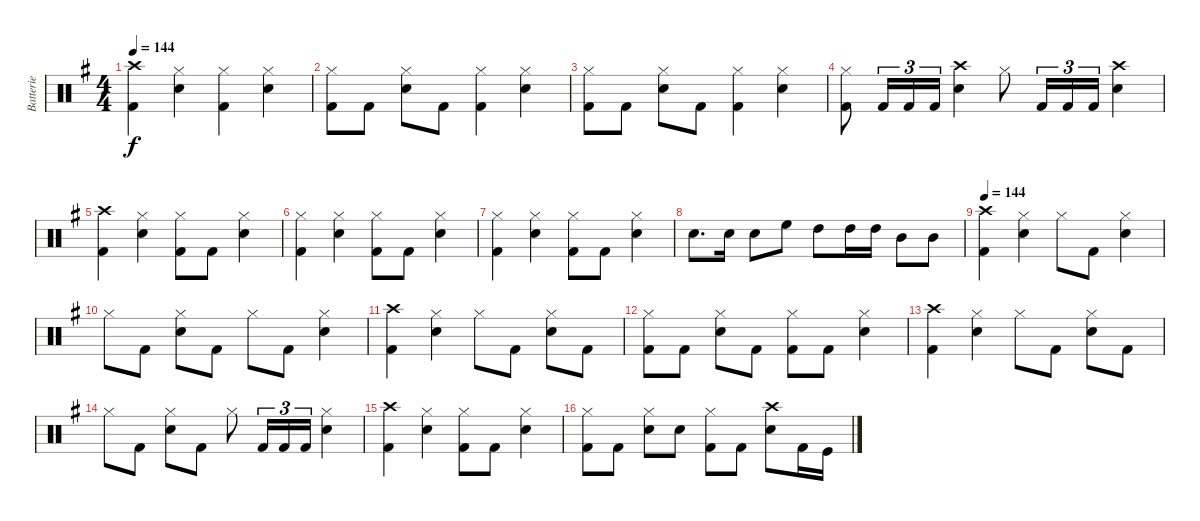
\track ("Batterie" "Batterie") {instrument percussion}
\staff {score}
\articulation defaults
\ts (4 4)
\tempo 144
\clef neutral
\ks g
("Crash high (hit)" "Kick (hit) 2").4{dy f} ("Hi-Hat (closed)" "Snare (hit) 2").4 ("Hi-Hat (closed)" "Kick (hit) 2").4 ("Hi-Hat (closed)" "Snare (hit) 2").4 |
("Hi-Hat (closed)" "Kick (hit) 2").8 "Kick (hit) 2".8 ("Hi-Hat (closed)" "Snare (hit) 2").8 "Kick (hit) 2".8 ("Hi-Hat (closed)" "Kick (hit) 2").4 ("Hi-Hat (closed)" "Snare (hit) 2").4 |
("Hi-Hat (closed)" "Kick (hit) 2").8 "Kick (hit) 2".8 ("Hi-Hat (closed)" "Snare (hit) 2").8 "Kick (hit) 2".8 ("Hi-Hat (closed)" "Kick (hit) 2").4 ("Hi-Hat (closed)" "Snare (hit) 2").4 |
("Hi-Hat (closed)" "Kick (hit) 2").8 "Kick (hit) 2".16{tu (3 2)} "Kick (hit) 2".16{tu (3 2)} "Kick (hit) 2".16{tu (3 2)} ("Crash high (hit)" "Snare (hit) 2").4 "Hi-Hat (closed)".8 "Kick (hit) 2".16{tu (3 2)} "Kick (hit) 2".16{tu (3 2)} "Kick (hit) 2".16{tu (3 2)} ("Crash high (hit)" "Snare (hit) 2").4 |
("Crash high (hit)" "Kick (hit) 2").4 ("Hi-Hat (closed)" "Snare (hit) 2").4 ("Hi-Hat (closed)" "Kick (hit) 2").8 "Kick (hit) 2".8 ("Hi-Hat (closed)" "Snare (hit) 2").4 |
("Hi-Hat (closed)" "Kick (hit) 2").4 ("Hi-Hat (closed)" "Snare (hit) 2").4 ("Hi-Hat (closed)" "Kick (hit) 2").8 "Kick (hit) 2".8 ("Hi-Hat (closed)" "Snare (hit) 2").4 |
("Hi-Hat (closed)" "Kick (hit) 2").4 ("Hi-Hat (closed)" "Snare (hit) 2").4 ("Hi-Hat (closed)" "Kick (hit) 2").8 "Kick (hit) 2".8 ("Hi-Hat (closed)" "Snare (hit) 2").4 |
"Snare (hit) 2".8{d} "Snare (hit) 2".16 "Snare (hit) 2".8 "High Floor Tom (hit)".8 "High Tom (hit)".8 "High Tom (hit)".16 "High Tom (hit)".16 "Mid Tom (hit)".8 "Mid Tom (hit)".8 |
\tempo 144
("Crash high (hit)" "Kick (hit) 2").4 ("Hi-Hat (closed)" "Snare (hit) 2").4 "Hi-Hat (closed)".8 "Kick (hit) 2".8 ("Hi-Hat (closed)" "Snare (hit) 2").4 |
"Hi-Hat (closed)".8 "Kick (hit) 2".8 ("Hi-Hat (closed)" "Snare (hit) 2").8 "Kick (hit) 2".8 "Hi-Hat (closed)".8 "Kick (hit) 2".8 ("Hi-Hat (closed)" "Snare (hit) 2").4 |
("Crash high (hit)" "Kick (hit) 2").4 ("Hi-Hat (closed)" "Snare (hit) 2").4 "Hi-Hat (closed)".8 "Kick (hit) 2".8 ("Hi-Hat (closed)" "Snare (hit) 2").8 "Kick (hit) 2".8 |
("Hi-Hat (closed)" "Kick (hit) 2").8 "Kick (hit) 2".8 ("Hi-Hat (closed)" "Snare (hit) 2").8 "Kick (hit) 2".8 ("Hi-Hat (closed)" "Kick (hit) 2").8 "Kick (hit) 2".8 ("Hi-Hat (closed)" "Snare (hit) 2").4 |
("Crash high (hit)" "Kick (hit) 2").4 ("Hi-Hat (closed)" "Snare (hit) 2").4 "Hi-Hat (closed)".8 "Kick (hit) 2".8 ("Hi-Hat (closed)" "Snare (hit) 2").8 "Kick (hit) 2".8 |
"Hi-Hat (closed)".8 "Kick (hit) 2".8 ("Hi-Hat (closed)" "Snare (hit) 2").8 "Kick (hit) 2".8 "Hi-Hat (closed)".8 "Kick (hit) 2".16{tu (3 2)} "Kick (hit) 2".16{tu (3 2)} "Kick (hit) 2".16{tu (3 2)} ("Hi-Hat (closed)" "Snare (hit) 2").4 |
("Crash high (hit)" "Kick (hit) 2").4 ("Hi-Hat (closed)" "Snare (hit) 2").4 ("Hi-Hat (closed)" "Kick (hit) 2").8 "Kick (hit) 2".8 ("Hi-Hat (closed)" "Snare (hit) 2").4 |
("Hi-Hat (closed)" "Kick (hit) 2").8 "Kick (hit) 2".8 ("Hi-Hat (closed)" "Snare (hit) 2").8 "Snare (hit) 2".8 ("Hi-Hat (closed)" "Kick (hit) 2").8 "Kick (hit) 2".8 ("Crash high (hit)" "Snare (hit) 2").8 "Kick (hit) 2".16 "Kick (hit)".16
